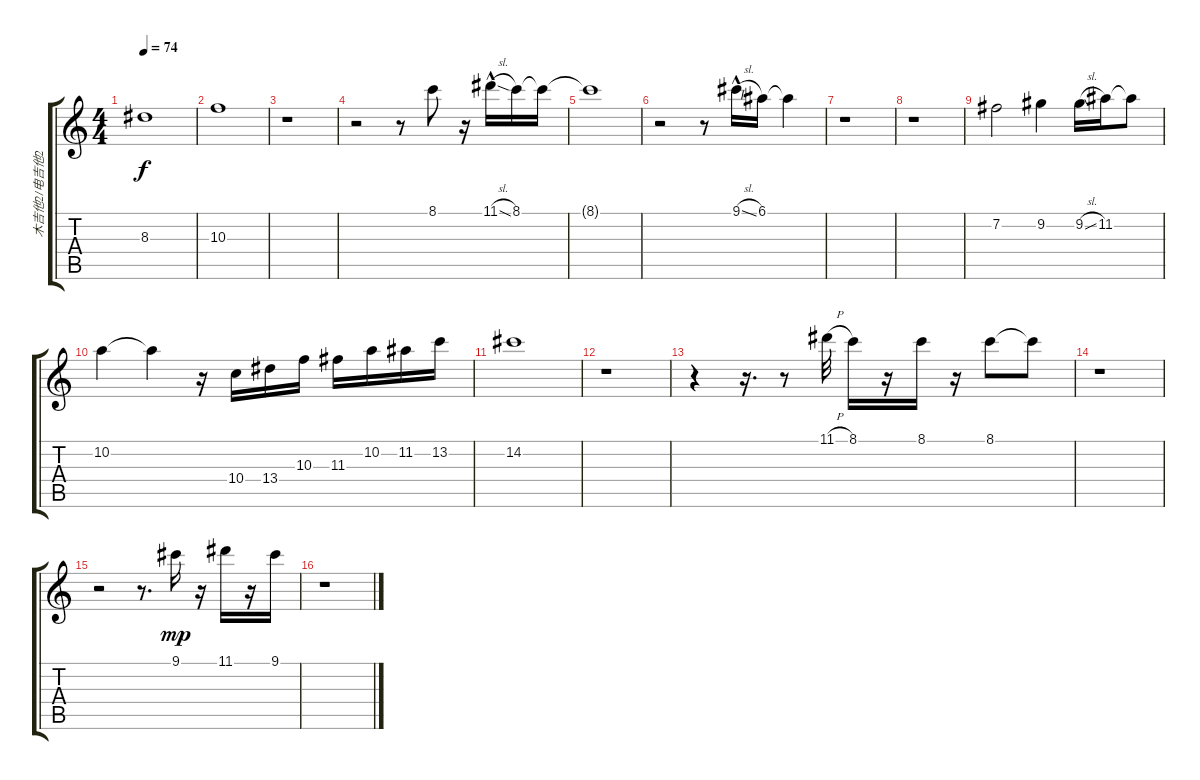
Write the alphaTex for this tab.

\track ("木吉他2/电吉他2" "木吉他2/电吉他2") {instrument distortionguitar}
\staff {score tabs}
\tuning (E4 B3 G3 D3 A2 E2) {hide}
\ts (4 4)
\tempo 74
\clef g2
\ks c
8.3.1{dy f} |
10.3.1 |
r.1 |
r.2 r.8 8.1.8 r.16 11.1{sl hac}.16 8.1.16 8.1{t}.16 |
8.1{t}.1 |
r.2 r.8 9.1{sl hac}.16 6.1.16 6.1{t}.4 |
r.1 |
r.1 |
7.2.2 9.2.4 9.2{sl}.16 11.2.16 11.2{t}.8 |
10.2.4 10.2{t}.4 r.16 10.4.16 13.4.16 10.3.16 11.3.16 10.2.16 11.2.16 13.2.16 |
14.2.1 |
r.1 |
r.4 r.16{d} r.8 11.1{h}.32 8.1.16 r.16 8.1.16 r.16 8.1.8 8.1{t}.8 |
r.1 |
r.2 r.8{d} 9.1.16{dy mp} r.16 11.1.16 r.16 9.1.16 |
r.1
